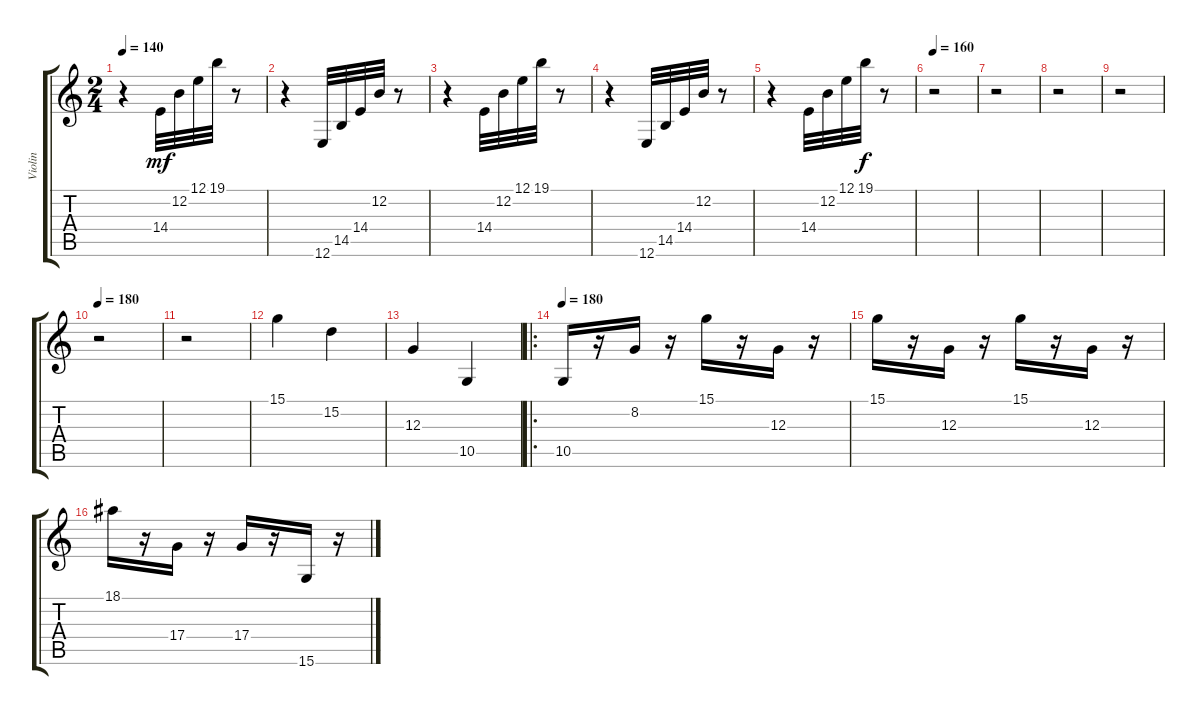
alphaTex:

\track ("Violin" "Violin") {instrument stringensemble1}
\staff {score tabs}
\tuning (E4 B3 G3 D3 A2 E2) {hide}
\ts (2 4)
\tempo 140
\clef g2
\ks c
r.4{dy mf} 14.4.32 12.2.32 12.1.32 19.1.32 r.8 |
r.4 12.6.32 14.5.32 14.4.32 12.2.32 r.8 |
r.4 14.4.32 12.2.32 12.1.32 19.1.32 r.8 |
r.4 12.6.32 14.5.32 14.4.32 12.2.32 r.8 |
r.4 14.4.32 12.2.32 12.1.32 19.1.32{dy f} r.8 |
\tempo 160
r.2 |
r.2 |
r.2 |
r.2 |
\tempo 180
r.2 |
r.2 |
15.1.4 15.2.4 |
12.3.4 10.5.4 |
\ro
\tempo 180
10.5.16 r.16 8.2.16 r.16 15.1.16 r.16 12.3.16 r.16 |
15.1.16 r.16 12.3.16 r.16 15.1.16 r.16 12.3.16 r.16 |
18.1.16 r.16 17.4.16 r.16 17.4.16 r.16 15.6.16 r.16
